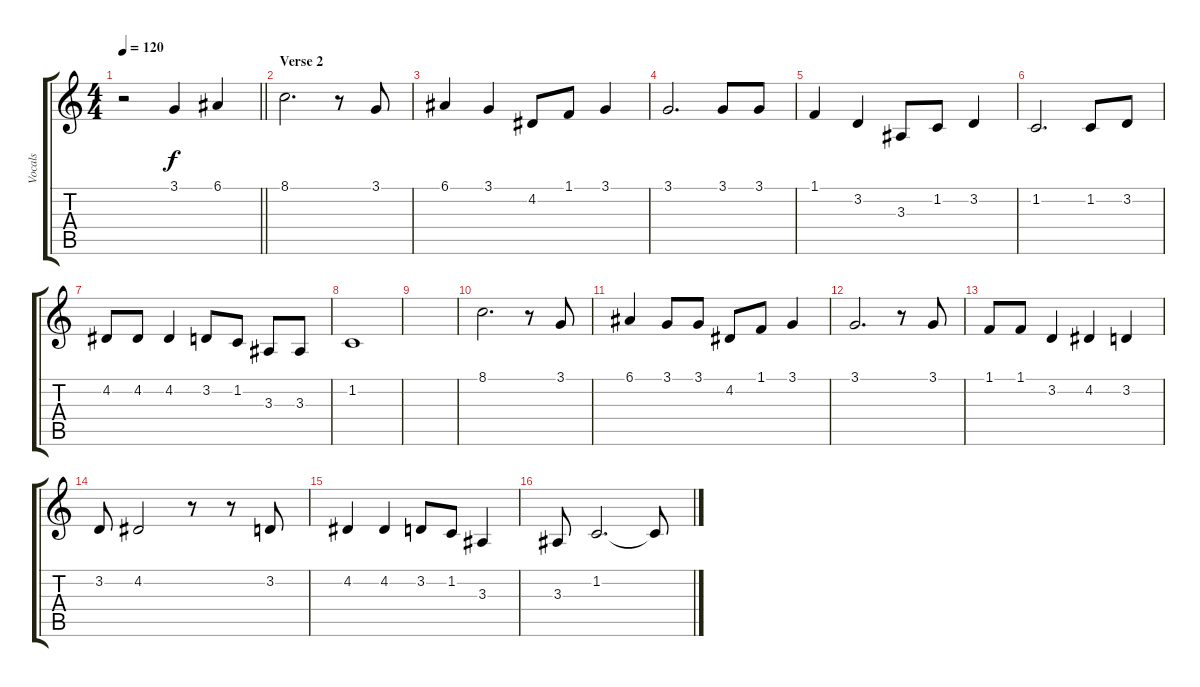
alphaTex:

\track ("Vocals" "Vocals") {instrument flute}
\staff {score tabs}
\tuning (E4 B3 G3 D3 A2 E2) {hide}
\ts (4 4)
\tempo 120
\clef g2
\barLineRight lightlight
\ks c
r.2{dy f} 3.1.4 6.1.4 |
\section ("" "Verse 2")
8.1.2{d} r.8 3.1.8 |
6.1.4 3.1.4 4.2.8 1.1.8 3.1.4 |
3.1.2{d} 3.1.8 3.1.8 |
1.1.4 3.2.4 3.3.8 1.2.8 3.2.4 |
1.2.2{d} 1.2.8 3.2.8 |
4.2.8 4.2.8 4.2.4 3.2.8 1.2.8 3.3.8 3.3.8 |
1.2.1 |
|
8.1.2{d} r.8 3.1.8 |
6.1.4 3.1.8 3.1.8 4.2.8 1.1.8 3.1.4 |
3.1.2{d} r.8 3.1.8 |
1.1.8 1.1.8 3.2.4 4.2.4 3.2.4 |
3.2.8 4.2.2 r.8 r.8 3.2.8 |
4.2.4 4.2.4 3.2.8 1.2.8 3.3.4 |
3.3.8 1.2.2{d} 1.2{t}.8
